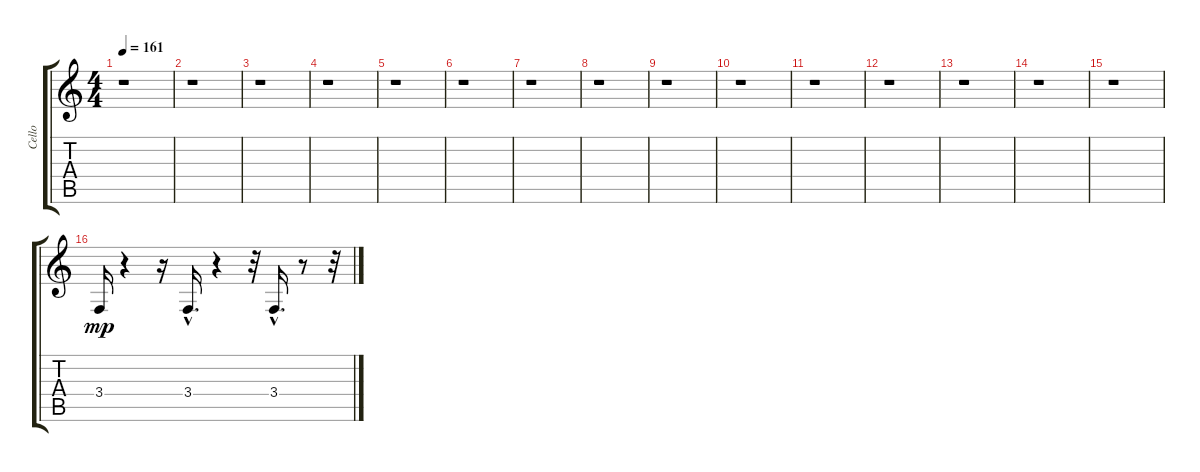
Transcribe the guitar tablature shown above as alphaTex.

\track ("Cello" "Cello") {instrument cello}
\staff {score tabs}
\tuning (E4 B3 G3 D3 A2 E2) {hide}
\ts (4 4)
\tempo 161
\clef g2
\ks c
r.1{dy ff} |
r.1 |
r.1 |
r.1 |
r.1 |
r.1 |
r.1 |
r.1 |
r.1 |
r.1 |
r.1 |
r.1 |
r.1 |
r.1 |
r.1 |
3.4.16{dy mp} r.4 r.16 3.4{hac}.16{d} r.4 r.32 3.4{hac}.16{d} r.8 r.32
